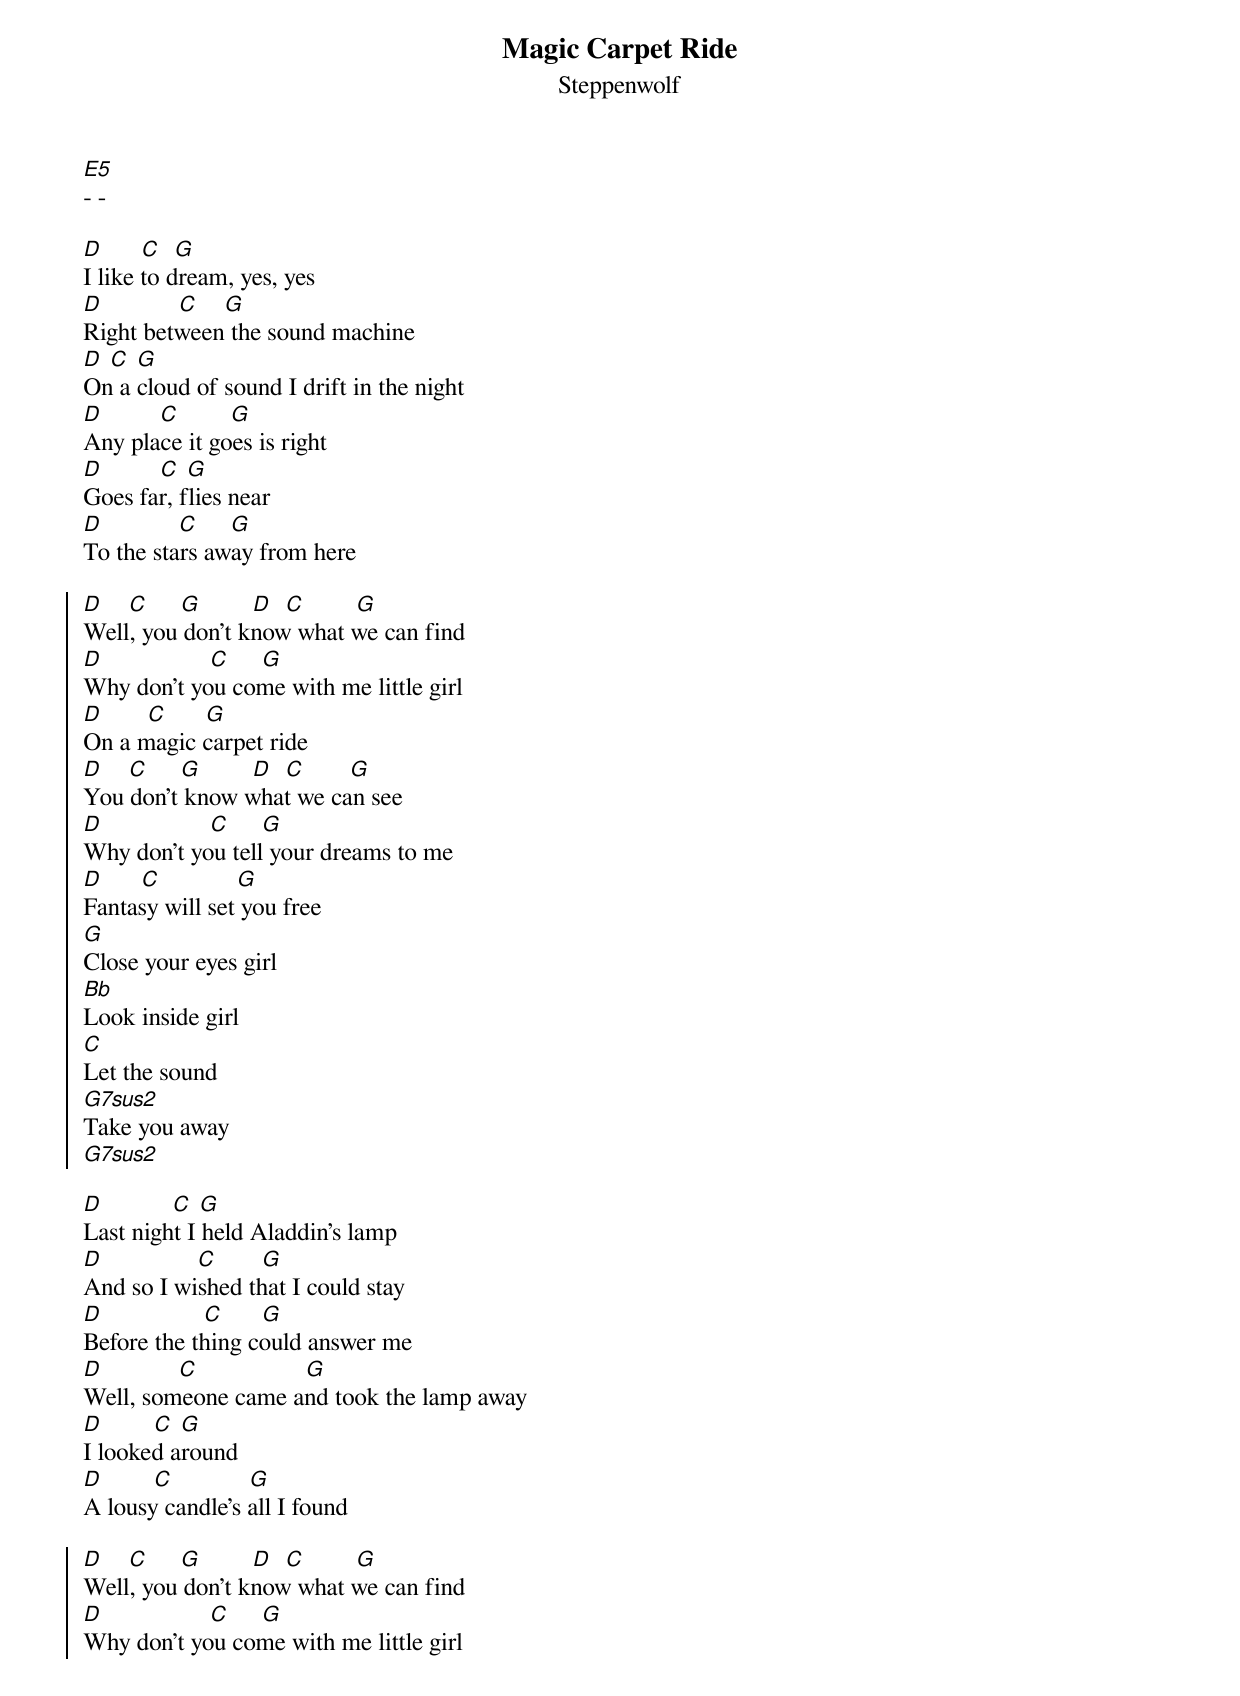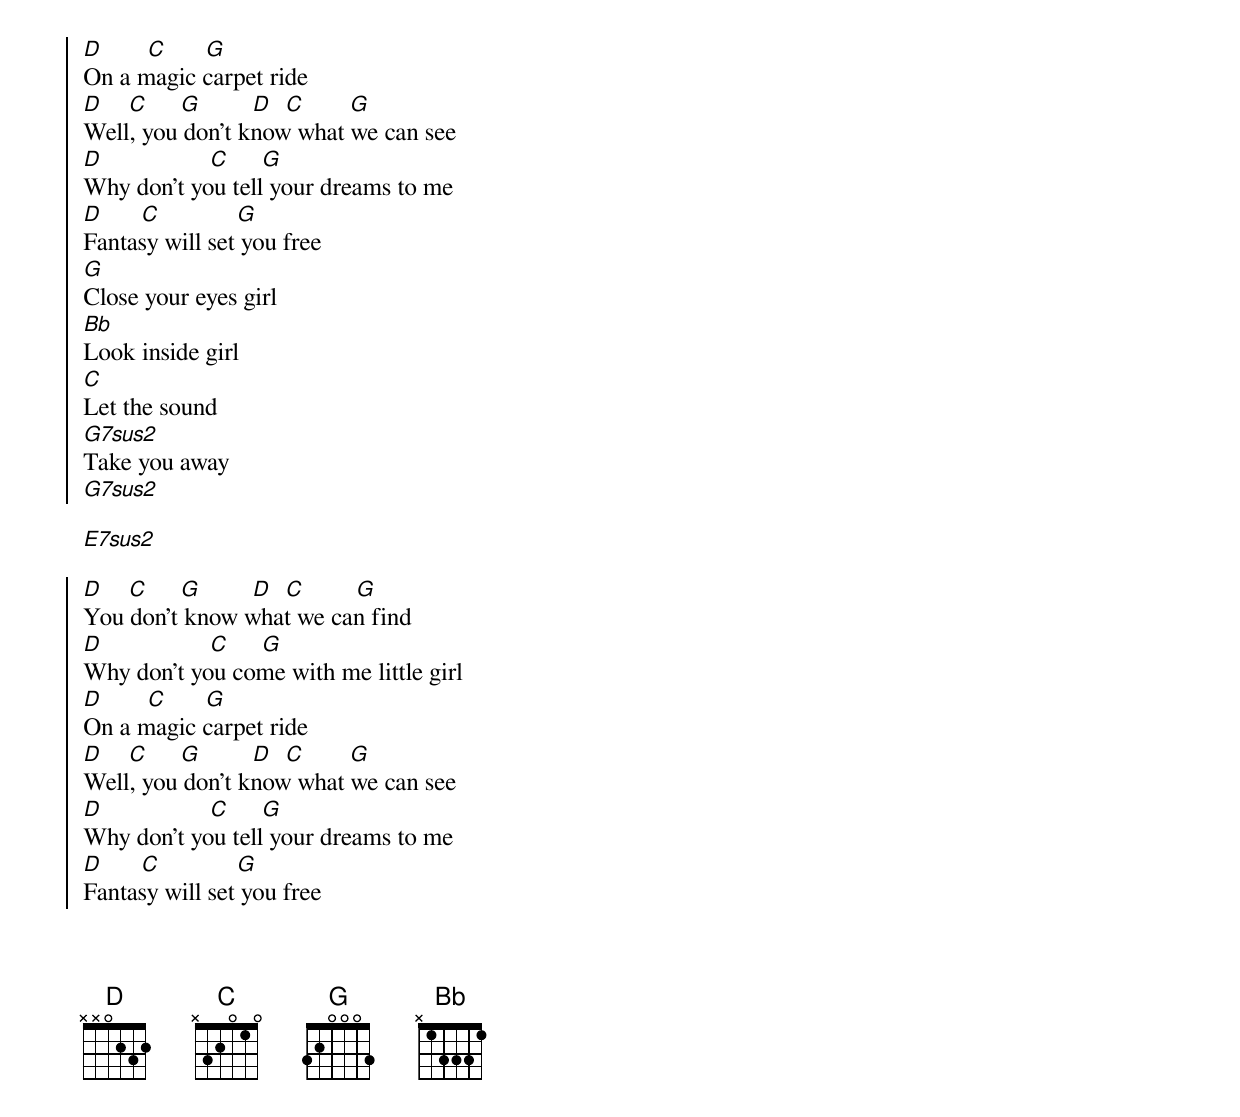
{t: Magic Carpet Ride}
{st: Steppenwolf}
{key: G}

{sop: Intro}
[E5]
- -
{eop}

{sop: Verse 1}
[D]      [C]  [G]
I like to dream, yes, yes
[D]            [C]    [G]
Right between the sound machine
[D] [C] [G]
On a cloud of sound I drift in the night
[D]         [C]        [G]
Any place it goes is right
[D]         [C] [G]
Goes far, flies near
[D]            [C]     [G]
To the stars away from here
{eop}

{soc}
[D]    [C]     [G]        [D]  [C]        [G]
Well, you don't know what we can find
[D]                 [C]     [G]
Why don't you come with me little girl
[D]       [C]      [G]
On a magic carpet ride
[D]    [C]     [G]        [D]  [C]       [G]
You don't know what we can see
[D]                 [C]     [G]
Why don't you tell your dreams to me
[D]      [C]            [G]
Fantasy will set you free
[G]
Close your eyes girl
[Bb]
Look inside girl
[C]
Let the sound
[G7sus2]
Take you away
[G7sus2]
{eoc}

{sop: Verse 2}
[D]           [C] [G]
Last night I held Aladdin's lamp
[D]               [C]       [G]
And so I wished that I could stay
[D]                [C]      [G]
Before the thing could answer me
[D]            [C]                 [G]
Well, someone came and took the lamp away
[D]        [C] [G]
I looked around
[D]        [C]            [G]
A lousy candle's all I found
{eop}

{soc}
[D]    [C]     [G]        [D]  [C]        [G]
Well, you don't know what we can find
[D]                 [C]     [G]
Why don't you come with me little girl
[D]       [C]      [G]
On a magic carpet ride
[D]    [C]     [G]        [D]  [C]       [G]
Well, you don't know what we can see
[D]                 [C]     [G]
Why don't you tell your dreams to me
[D]      [C]            [G]
Fantasy will set you free
[G]
Close your eyes girl
[Bb]
Look inside girl
[C]
Let the sound
[G7sus2]
Take you away
[G7sus2]
{eoc}

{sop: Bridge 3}
[E7sus2]
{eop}

{soc}
[D]    [C]     [G]        [D]  [C]        [G]
You don't know what we can find
[D]                 [C]     [G]
Why don't you come with me little girl
[D]       [C]      [G]
On a magic carpet ride
[D]    [C]     [G]        [D]  [C]       [G]
Well, you don't know what we can see
[D]                 [C]     [G]
Why don't you tell your dreams to me
[D]      [C]            [G]
Fantasy will set you free
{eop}



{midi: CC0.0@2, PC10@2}
